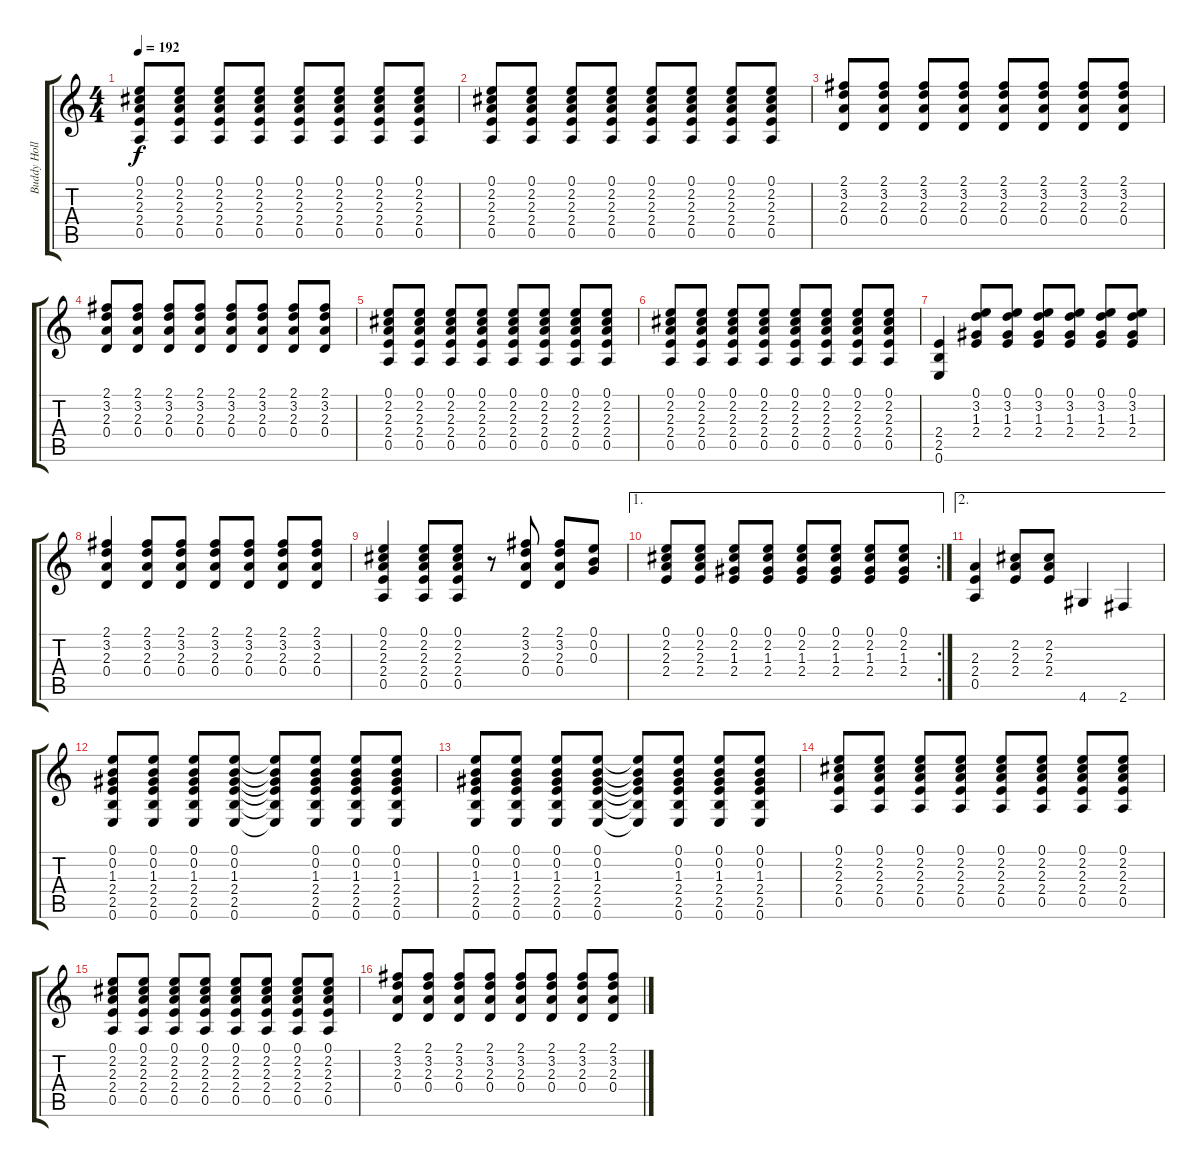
\track ("Buddy Holly" "Buddy Holl") {instrument electricguitarclean}
\staff {score tabs}
\tuning (E4 B3 G3 D3 A2 E2) {hide}
\ts (4 4)
\tempo 192
\clef g2
\ks c
(0.1 2.2 2.3 2.4 0.5).8{dy f} (0.1 2.2 2.3 2.4 0.5).8 (0.1 2.2 2.3 2.4 0.5).8 (0.1 2.2 2.3 2.4 0.5).8 (0.1 2.2 2.3 2.4 0.5).8 (0.1 2.2 2.3 2.4 0.5).8 (0.1 2.2 2.3 2.4 0.5).8 (0.1 2.2 2.3 2.4 0.5).8 |
(0.1 2.2 2.3 2.4 0.5).8 (0.1 2.2 2.3 2.4 0.5).8 (0.1 2.2 2.3 2.4 0.5).8 (0.1 2.2 2.3 2.4 0.5).8 (0.1 2.2 2.3 2.4 0.5).8 (0.1 2.2 2.3 2.4 0.5).8 (0.1 2.2 2.3 2.4 0.5).8 (0.1 2.2 2.3 2.4 0.5).8 |
(2.1 3.2 2.3 0.4).8 (2.1 3.2 2.3 0.4).8 (2.1 3.2 2.3 0.4).8 (2.1 3.2 2.3 0.4).8 (2.1 3.2 2.3 0.4).8 (2.1 3.2 2.3 0.4).8 (2.1 3.2 2.3 0.4).8 (2.1 3.2 2.3 0.4).8 |
(2.1 3.2 2.3 0.4).8 (2.1 3.2 2.3 0.4).8 (2.1 3.2 2.3 0.4).8 (2.1 3.2 2.3 0.4).8 (2.1 3.2 2.3 0.4).8 (2.1 3.2 2.3 0.4).8 (2.1 3.2 2.3 0.4).8 (2.1 3.2 2.3 0.4).8 |
(0.1 2.2 2.3 2.4 0.5).8 (0.1 2.2 2.3 2.4 0.5).8 (0.1 2.2 2.3 2.4 0.5).8 (0.1 2.2 2.3 2.4 0.5).8 (0.1 2.2 2.3 2.4 0.5).8 (0.1 2.2 2.3 2.4 0.5).8 (0.1 2.2 2.3 2.4 0.5).8 (0.1 2.2 2.3 2.4 0.5).8 |
(0.1 2.2 2.3 2.4 0.5).8 (0.1 2.2 2.3 2.4 0.5).8 (0.1 2.2 2.3 2.4 0.5).8 (0.1 2.2 2.3 2.4 0.5).8 (0.1 2.2 2.3 2.4 0.5).8 (0.1 2.2 2.3 2.4 0.5).8 (0.1 2.2 2.3 2.4 0.5).8 (0.1 2.2 2.3 2.4 0.5).8 |
(2.4 2.5 0.6).4 (0.1 3.2 1.3 2.4).8 (0.1 3.2 1.3 2.4).8 (0.1 3.2 1.3 2.4).8 (0.1 3.2 1.3 2.4).8 (0.1 3.2 1.3 2.4).8 (0.1 3.2 1.3 2.4).8 |
(2.1 3.2 2.3 0.4).4 (2.1 3.2 2.3 0.4).8 (2.1 3.2 2.3 0.4).8 (2.1 3.2 2.3 0.4).8 (2.1 3.2 2.3 0.4).8 (2.1 3.2 2.3 0.4).8 (2.1 3.2 2.3 0.4).8 |
(0.1 2.2 2.3 2.4 0.5).4 (0.1 2.2 2.3 2.4 0.5).8 (0.1 2.2 2.3 2.4 0.5).8 r.8 (2.1 3.2 2.3 0.4).8 (2.1 3.2 2.3 0.4).8 (0.1 0.2 0.3).8 |
\ae 1
\rc 2
(0.1 2.2 2.3 2.4).8 (0.1 2.2 2.3 2.4).8 (0.1 2.2 1.3 2.4).8 (0.1 2.2 1.3 2.4).8 (0.1 2.2 1.3 2.4).8 (0.1 2.2 1.3 2.4).8 (0.1 2.2 1.3 2.4).8 (0.1 2.2 1.3 2.4).8 |
\ae 2
(2.3 2.4 0.5).4 (2.2 2.3 2.4).8 (2.2 2.3 2.4).8 4.6.4 2.6.4 |
(0.1 0.2 1.3 2.4 2.5 0.6).8 (0.1 0.2 1.3 2.4 2.5 0.6).8 (0.1 0.2 1.3 2.4 2.5 0.6).8 (0.1 0.2 1.3 2.4 2.5 0.6).8 (0.1{t} 0.2{t} 1.3{t} 2.4{t} 2.5{t} 0.6{t}).8 (0.1 0.2 1.3 2.4 2.5 0.6).8 (0.1 0.2 1.3 2.4 2.5 0.6).8 (0.1 0.2 1.3 2.4 2.5 0.6).8 |
(0.1 0.2 1.3 2.4 2.5 0.6).8 (0.1 0.2 1.3 2.4 2.5 0.6).8 (0.1 0.2 1.3 2.4 2.5 0.6).8 (0.1 0.2 1.3 2.4 2.5 0.6).8 (0.1{t} 0.2{t} 1.3{t} 2.4{t} 2.5{t} 0.6{t}).8 (0.1 0.2 1.3 2.4 2.5 0.6).8 (0.1 0.2 1.3 2.4 2.5 0.6).8 (0.1 0.2 1.3 2.4 2.5 0.6).8 |
(0.1 2.2 2.3 2.4 0.5).8 (0.1 2.2 2.3 2.4 0.5).8 (0.1 2.2 2.3 2.4 0.5).8 (0.1 2.2 2.3 2.4 0.5).8 (0.1 2.2 2.3 2.4 0.5).8 (0.1 2.2 2.3 2.4 0.5).8 (0.1 2.2 2.3 2.4 0.5).8 (0.1 2.2 2.3 2.4 0.5).8 |
(0.1 2.2 2.3 2.4 0.5).8 (0.1 2.2 2.3 2.4 0.5).8 (0.1 2.2 2.3 2.4 0.5).8 (0.1 2.2 2.3 2.4 0.5).8 (0.1 2.2 2.3 2.4 0.5).8 (0.1 2.2 2.3 2.4 0.5).8 (0.1 2.2 2.3 2.4 0.5).8 (0.1 2.2 2.3 2.4 0.5).8 |
(2.1 3.2 2.3 0.4).8 (2.1 3.2 2.3 0.4).8 (2.1 3.2 2.3 0.4).8 (2.1 3.2 2.3 0.4).8 (2.1 3.2 2.3 0.4).8 (2.1 3.2 2.3 0.4).8 (2.1 3.2 2.3 0.4).8 (2.1 3.2 2.3 0.4).8
